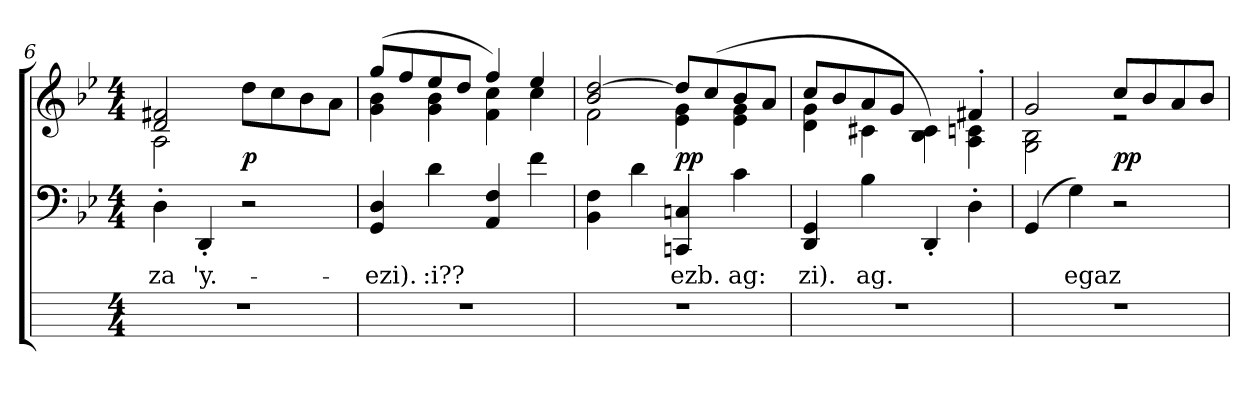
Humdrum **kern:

**kern	**kern	**text	**kern	**dynam
*part3	*part2	*part2	*part1	*part1
*staff3	*staff2	*staff2	*staff1	*staff1
*	*clefF4	*	*clefG2	*
*k[]	*k[b-e-]	*	*k[b-e-]	*
*M4/4	*M4/4	*	*M4/4	*
=6	=6	=6	=6	=6
*	*	*	*^	*
1r	4D'\	za	2A\	2f#X/ 2d/	.
.	4DD'/	'y.-	.	.	.
!	!	!	!	!	!LO:DY:b
.	2r	.	8dd\L	2ryy	p
.	.	.	8cc\	.	.
.	.	.	8b-\	.	.
.	.	.	8a\J	.	.
!!LO:LB:g=z	!!
=7	=7	=7	=7	=7	=7
1r	4D/ 4GG/	-ezi).	(8gg/L	4b-\ 4g\	.
.	.	.	8ff/	.	.
.	4d\	:i??	8ee-/	4b-\ 4g\	.
.	.	.	8dd/J	.	.
.	4F/ 4AA/	.	4ff/)	4cc\ 4f\	.
.	4f\	.	4ee-/	4cc\	.
=8	=8	=8	=8	=8	=8
1r	4F\ 4BB-\	.	[2dd/ 2b-/	2f\	.
.	4d\	.	.	.	.
!	!	!	!	!	!LO:DY:b
.	4Cn/ 4CCn/	ezb.	8dd/L]	4g\ 4e-\	pp
.	.	.	(8cc/	.	.
.	4c\	ag:	8b-/	4g\ 4e-\	.
.	.	.	8a/J	.	.
=9	=9	=9	=9	=9	=9
1r	4GG/ 4DD/	zi).	8cc/L	4g\ 4d\	.
.	.	.	8b-/	.	.
.	4B-\	ag.	8a/	4c#X\	.
.	.	.	8g/J	.	.
.	4DD'/	.	4ryy	4c#\ 4B-\)	.
.	4D'\	.	4f#X'/	4cn\ 4A\	.
=10	=10	=10	=10	=10	=10
1r	(4GG/	.	2g/	2B-\ 2G\	.
.	4G\)	egaz	.	.	.
!	!	!	!	!	!LO:DY:b
.	2r	.	8cc/L	2re	pp
.	.	.	8b-/	.	.
.	.	.	8a/	.	.
.	.	.	8b-/J	.	.
*	*	*	*v	*v	*
=	=	=	=	=
*-	*-	*-	*-	*-
